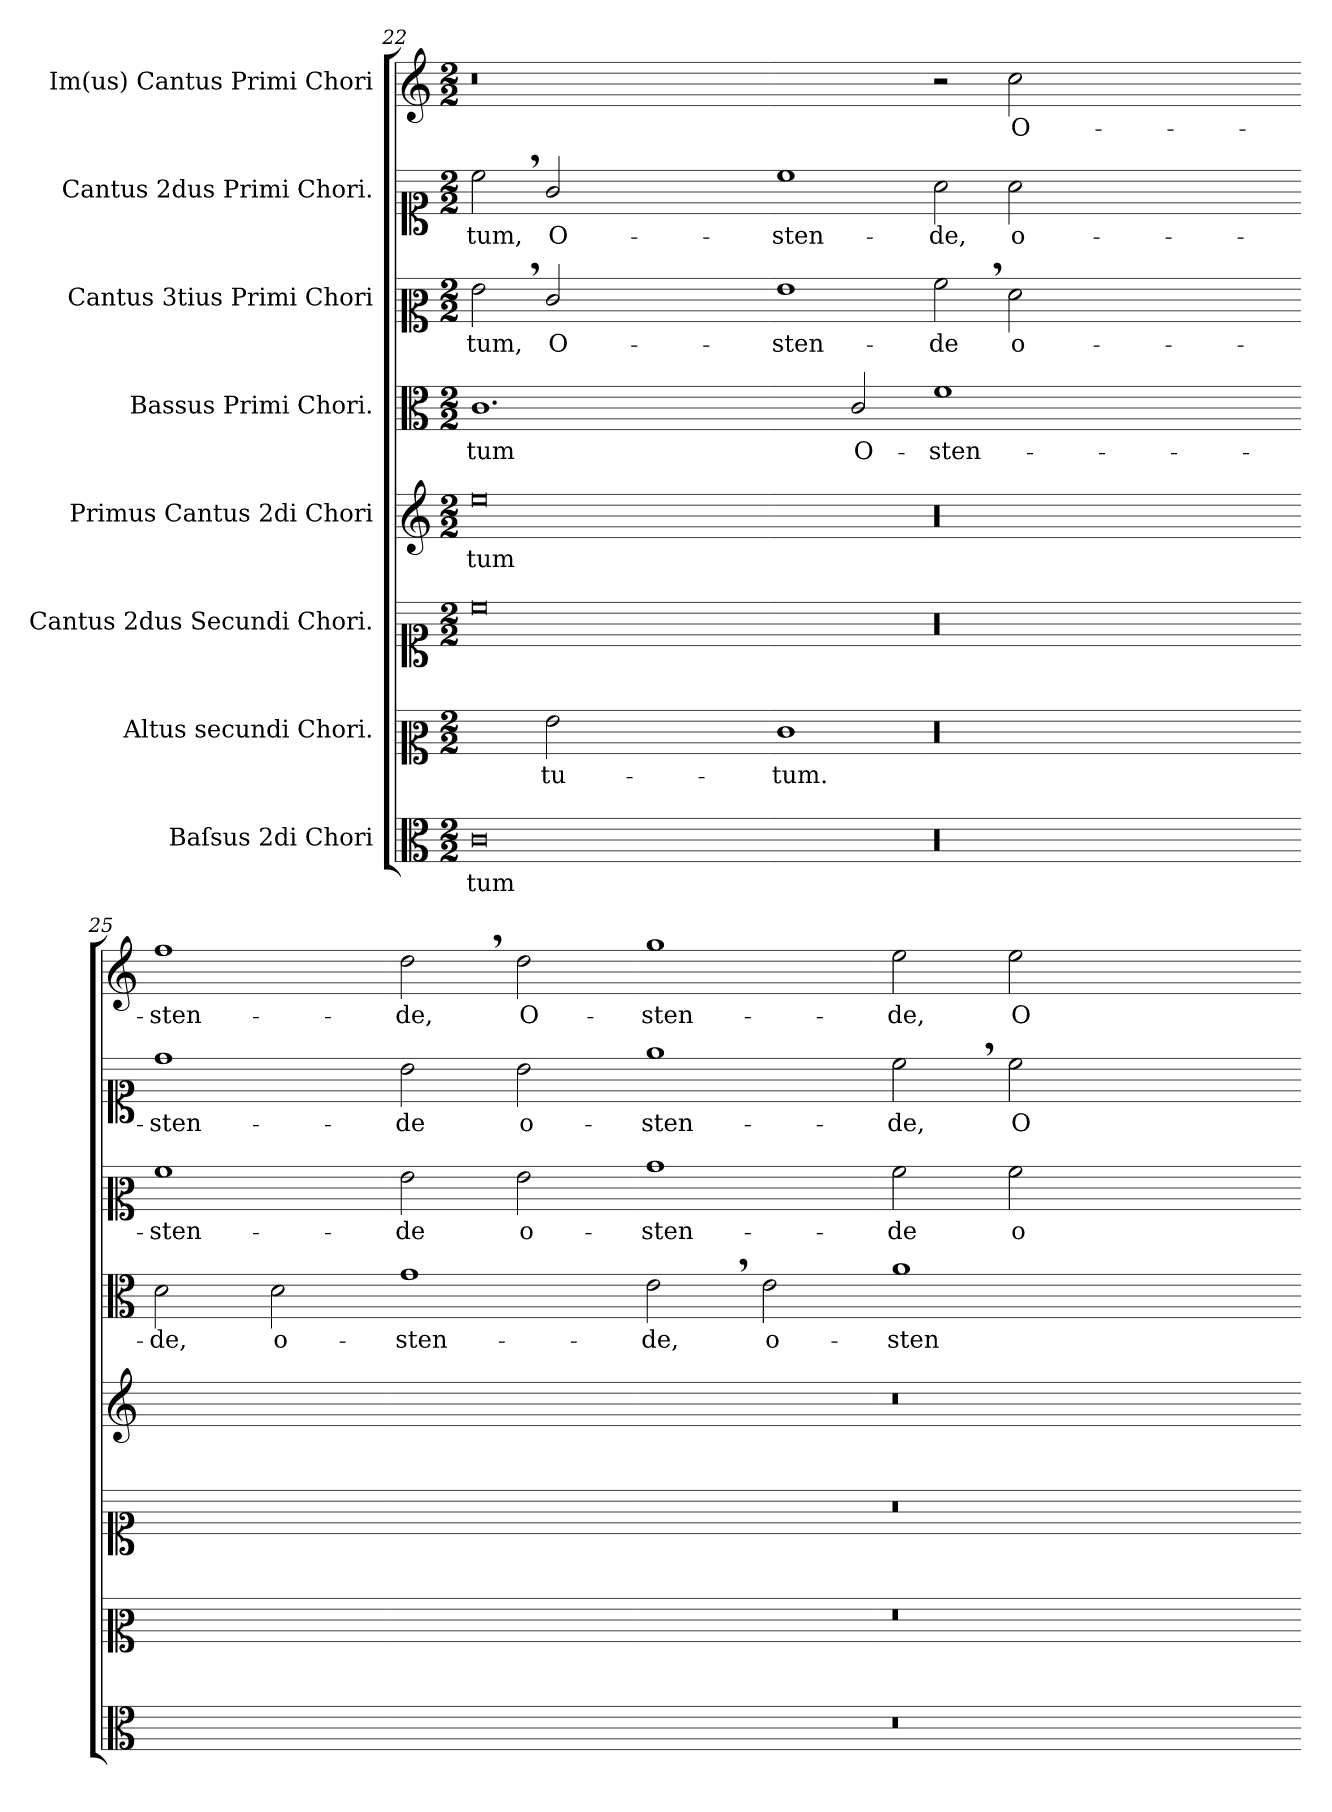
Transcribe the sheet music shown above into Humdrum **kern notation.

**kern	**text	**kern	**text	**kern	**kern	**text	**kern	**text	**kern	**text	**kern	**text	**kern	**text
*part8	*part8	*part7	*part7	*part6	*part5	*part5	*part4	*part4	*part3	*part3	*part2	*part2	*part1	*part1
*staff8	*staff8	*staff7	*staff7	*staff6	*staff5	*staff5	*staff4	*staff4	*staff3	*staff3	*staff2	*staff2	*staff1	*staff1
*I"Baſsus 2di Chori	*	*I"Altus secundi Chori.	*	*I"Cantus 2dus Secundi Chori.	*I"Primus Cantus 2di Chori	*	*I"Bassus Primi Chori.	*	*I"Cantus 3tius Primi Chori	*	*I"Cantus 2dus Primi Chori.	*	*I"Im(us) Cantus Primi Chori	*
*clefC3	*	*clefC2	*	*clefC1	*clefG2	*	*clefC3	*	*clefC2	*	*clefC1	*	*clefG2	*
*k[]	*	*k[]	*	*k[]	*k[]	*	*k[]	*	*k[]	*	*k[]	*	*k[]	*
*G:mix	*	*G:mix	*	*G:mix	*G:mix	*	*G:mix	*	*G:mix	*	*G:mix	*	*G:mix	*
*M2/2	*	*M2/2	*	*M2/2	*M2/2	*	*M2/2	*	*M2/2	*	*M2/2	*	*M2/2	*
=22	=22	=22	=22	=22	=22	=22	=22	=22	=22	=22	=22	=22	=22	=22
0c	-tum	2ryy	.	0cc	0ee	-tum	1.c	-tum	2g,<\	-tum,	2cc,<\	-tum,	0r	.
.	.	2g\	-tu-	.	.	.	.	.	2e/	O-	2g/	O-	.	.
.	.	1ryy	.	.	.	.	.	.	1ryy	.	1ryy	.	.	.
.	.	.	.	.	.	.	2ryy	.	.	.	.	.	.	.
=23-	=23-	=23-	=23-	=23-	=23-	=23-	=23-	=23-	=23-	=23-	=23-	=23-	=23-	=23-
1ryy	.	1e	-tum.	1ryy	1ryy	.	2ryy	.	1g	-sten-	1cc	-sten-	1ryy	.
.	.	.	.	.	.	.	2c/	O-	.	.	.	.	.	.
=24-	=24-	=24-	=24-	=24-	=24-	=24-	=24-	=24-	=24-	=24-	=24-	=24-	=24-	=24-
00r	.	00r	.	00r	00r	.	1f	-sten-	2a,<\	-de	2a\	-de,	2r	.
.	.	.	.	.	.	.	.	.	2f\	o-	2a\	o-	2cc\	O-
.	.	.	.	.	.	.	0.ryy	.	0.ryy	.	0.ryy	.	0.ryy	.
=25-	=25-	=25-	=25-	=25-	=25-	=25-	=25-	=25-	=25-	=25-	=25-	=25-	=25-	=25-
1ryy	.	1ryy	.	1ryy	1ryy	.	2d\	-de,	1a	-sten-	1dd	-sten-	1ff	-sten-
.	.	.	.	.	.	.	2d\	o-	.	.	.	.	.	.
=26-	=26-	=26-	=26-	=26-	=26-	=26-	=26-	=26-	=26-	=26-	=26-	=26-	=26-	=26-
1ryy	.	1ryy	.	1ryy	1ryy	.	1g	-sten-	2g\	-de	2b\	-de	2dd,<\	-de,
.	.	.	.	.	.	.	.	.	2g\	o-	2b\	o-	2dd\	O-
=27-	=27-	=27-	=27-	=27-	=27-	=27-	=27-	=27-	=27-	=27-	=27-	=27-	=27-	=27-
1ryy	.	1ryy	.	1ryy	1ryy	.	2e,<\	-de,	1b	-sten-	1ee	-sten-	1gg	-sten-
.	.	.	.	.	.	.	2e\	o-	.	.	.	.	.	.
=28-	=28-	=28-	=28-	=28-	=28-	=28-	=28-	=28-	=28-	=28-	=28-	=28-	=28-	=28-
0r	.	0r	.	0r	0r	.	1a	-sten-	2a\	-de	2cc,<\	-de,	2ee\	-de,
.	.	.	.	.	.	.	.	.	2a\	o-	2cc\	O-	2ee\	O-
.	.	.	.	.	.	.	1ryy	.	1ryy	.	1ryy	.	1ryy	.
=-	=-	=-	=-	=-	=-	=-	=-	=-	=-	=-	=-	=-	=-	=-
*-	*-	*-	*-	*-	*-	*-	*-	*-	*-	*-	*-	*-	*-	*-
